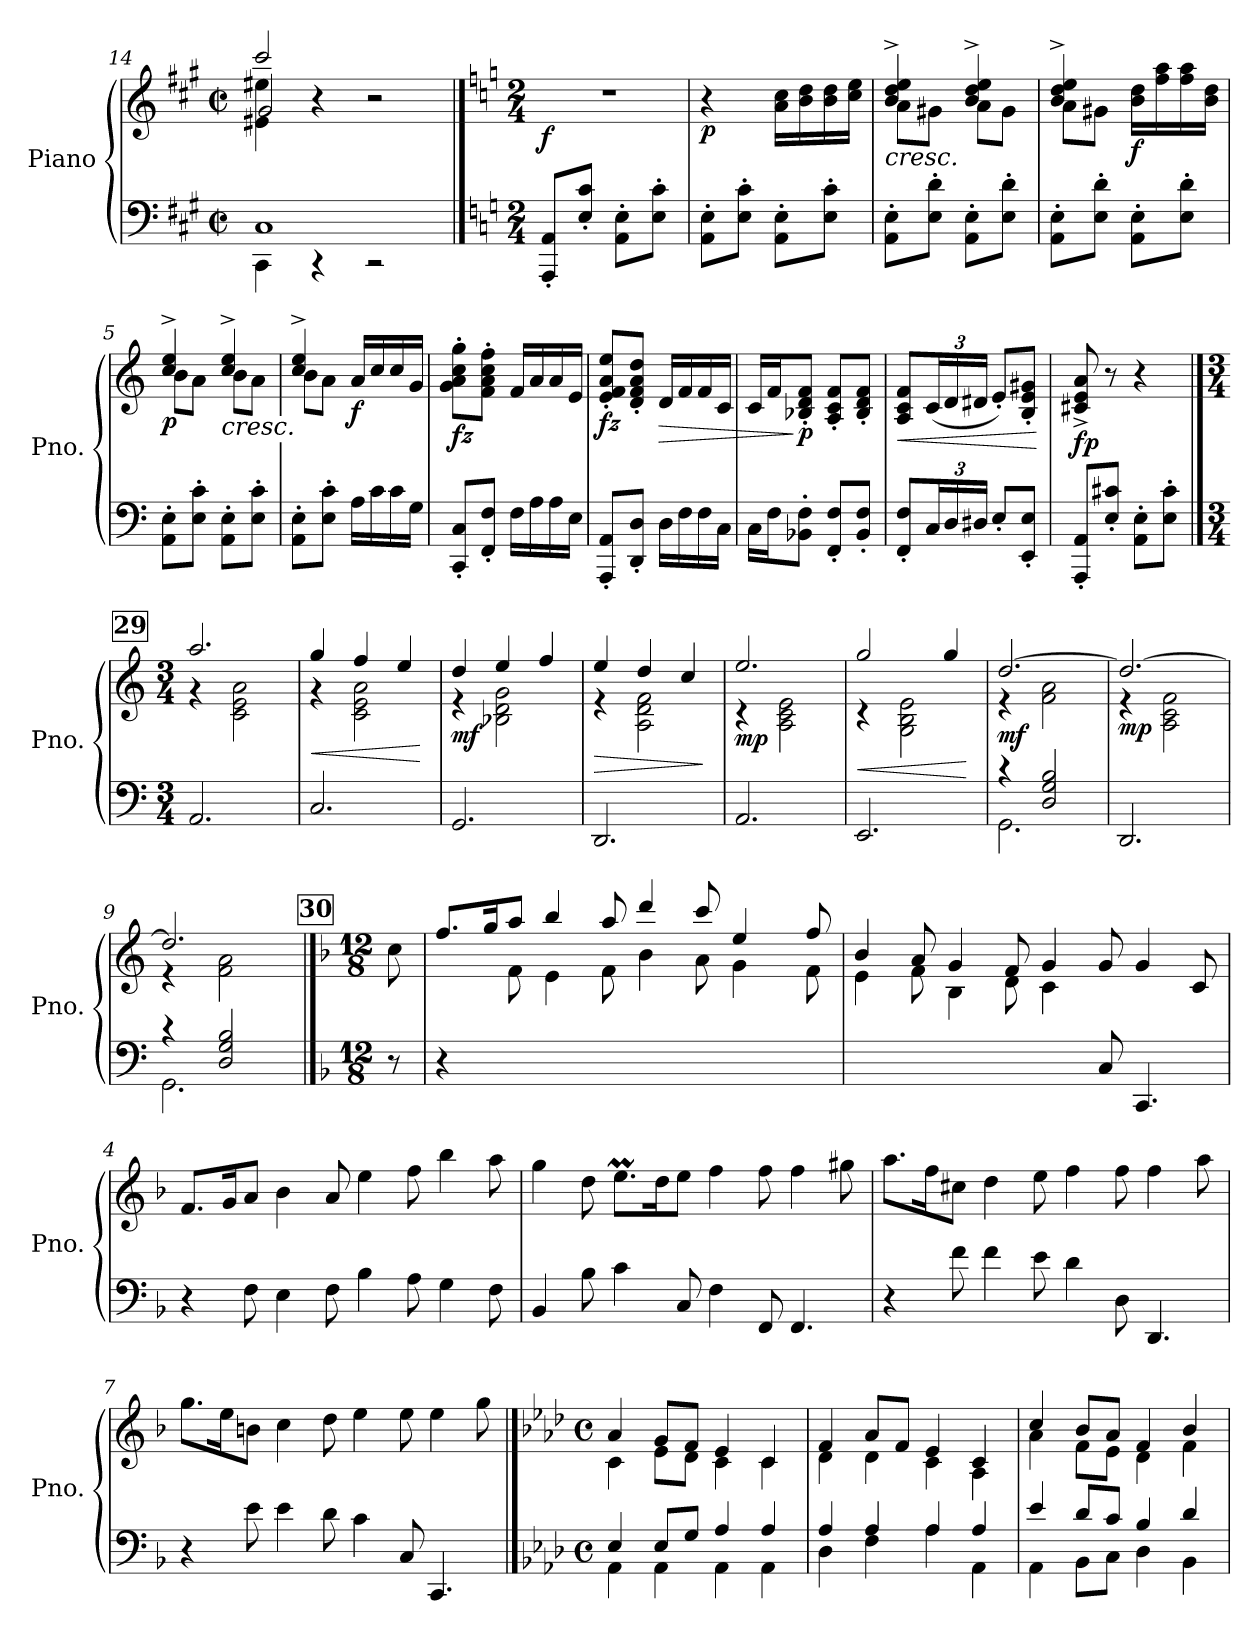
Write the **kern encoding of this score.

**kern	**kern	**dynam
*part1	*part1	*part1
*staff2	*staff1	*staff1/2
*I"Piano	*	*
*I'Pno.	*	*
*clefF4	*clefG2	*
*k[f#c#g#]	*k[f#c#g#]	*
*M2/2	*M2/2	*
*met(c|)	*met(c|)	*
=14	=14	=14
*^	*^	*
*	*	*	*^	*
1C#	4CC#\	2ccc#/	4e#X\ 4ee#X\	2g#/	.
.	4r	.	4r	.	.
.	2r	2r	2r	2r	.
*v	*v	*	*	*	*
*	*v	*v	*v	*
!!LO:PB:g=z
==1	==1	==1
!!LO:REH:place=s1:a:B:fs=14:t=28
*k[]	*k[]	*
*M2/4	*M2/4	*
*^	*^	*
*	*	*	*^	*
!	!	!LO:TX:a:B:t=Allegro	!	!	!
!	!	!	!	!	!LO:DY:b
*v	*v	*	*	*	*
*	*v	*v	*v	*
8AAA/' 8AA/'L	2r	f
8E/' 8c/'J	.	.
8AA\' 8E\'L	.	.
8E\' 8c\'J	.	.
=2	=2	=2
!	!	!LO:DY:b
8AA\' 8E\'L	4r	p
8E\' 8c\'J	.	.
8AA\' 8E\'L	16a\ 16cc\LL	.
.	16b\ 16dd\	.
8E\' 8c\'J	16b\ 16dd\	.
.	16cc\ 16ee\JJ	.
=3	=3	=3
*	*^	*
!	!LO:TX:b:i:t=cresc.	!	!
8AA\' 8E\'L	4b/^ 4dd/^ 4ee/^	8a\L	.
8E\' 8d\'J	.	8g#X\J	.
8AA\' 8E\'L	4b/^ 4dd/^ 4ee/^	8a\L	.
8E\' 8d\'J	.	8g#\J	.
=4	=4	=4	=4
8AA\' 8E\'L	4b/^ 4dd/^ 4ee/^	8a\L	.
8E\' 8d\'J	.	8g#X\J	.
!	!	!	!LO:DY:b
8AA\' 8E\'L	16b\ 16dd\LL	4ryy	f
.	16ff\ 16aa\	.	.
8E\' 8d\'J	16ff\ 16aa\	.	.
.	16b\ 16dd\JJ	.	.
=5	=5	=5	=5
!	!	!	!LO:DY:b
8AA\' 8E\'L	4cc/^ 4ee/^	8b\L	p
8E\' 8c\'J	.	8a\J	.
!	!LO:TX:b:i:t=cresc.	!	!
8AA\' 8E\'L	4cc/^ 4ee/^	8b\L	.
8E\' 8c\'J	.	8a\J	.
=6	=6	=6	=6
8AA\' 8E\'L	4cc/^ 4ee/^	8b\L	.
8E\' 8c\'J	.	8a\J	.
!	!	!	!LO:DY:b
16A\LL	16a/LL	4ryy	f
16c\	16cc/	.	.
16c\	16cc/	.	.
16G\JJ	16g/JJ	.	.
*	*v	*v	*
!!LO:LB:g=z
=7	=7	=7
!	!	!LO:DY:b
8CC/' 8C/'L	8g\' 8a\' 8cc\' 8gg\'L	fz
8FF/' 8F/'J	8f\' 8a\' 8cc\' 8ff\'J	.
16F\LL	16f/LL	.
16A\	16a/	.
16A\	16a/	.
16E\JJ	16e/JJ	.
=8	=8	=8
!	!	!LO:DY:b
8AAA/' 8AA/'L	8e/' 8f/' 8a/' 8ee/'L	fz
8DD/' 8D/'J	8d/' 8f/' 8a/' 8dd/'J	.
!	!	!LO:HP:b
16D\LL	16d/LL	>
16F\	16f/	.
16F\	16f/	.
16C\JJ	16c/JJ	.
=9	=9	=9
16C\LL	16c/LL	.
16F\J	16f/J	.
!	!	!LO:DY:n=1:b
8BB-X\' 8F\'J	8B-X/' 8d/' 8f/'J	] p
8FF/' 8F/'L	8A/' 8c/' 8f/'L	.
8BB-/' 8F/'J	8B-/' 8d/' 8f/'J	.
=10	=10	=10
!	!	!LO:HP:b
8FF/' 8F/'L	8A/ 8c/ 8f/L	<
*Xbrackettup	*Xbrackettup	*
24C/L	(<24c/L	.
24D/	24d/	.
24D#X/JJ	24d#X/JJ	.
8E'/L	8e'/L)	.
8EE/' 8E/'J	8B/' 8e/' 8g#X/'J	.
.	.	[
=11	=11	=11
!	!	!LO:DY:b
8AAA/' 8AA/'L	8c#X/^ 8e/^ 8a/^	fp
8E/' 8c#X/'J	8r	.
8AA\' 8E\'L	4r	.
8E\' 8c#\'J	.	.
!!LO:LB:g=z
!!LO:REH:place=s1:a:B:fs=14:t=29
==1	==1	==1
*M3/4	*M3/4	*
*	*^	*
!	!	!	!LO:DY:b
!	!	!	!LO:DY:n=1:b
2.AA/	2.aa/	4r	p mp
.	.	2c\ 2e\ 2a\	.
=2	=2	=2	=2
!	!	!	!LO:HP:b
2.C/	4gg/	4r	<
.	4ff/	2c\ 2e\ 2a\	.
.	4ee/	.	.
*	*v	*v	*
.	.	[
=3	=3	=3
*	*^	*
!	!	!	!LO:DY:b
2.GG/	4dd/	4r	mf
.	4ee/	2B-X\ 2d\ 2g\	.
.	4ff/	.	.
=4	=4	=4	=4
!	!	!	!LO:HP:b
2.DD/	4ee/	4r	>
.	4dd/	2A\ 2d\ 2f\	.
.	4cc/	.	.
*	*v	*v	*
.	.	]
=5	=5	=5
*	*^	*
!	!	!	!LO:DY:b
2.AA/	2.ee/	4r	mp
.	.	2A\ 2c\ 2e\	.
=6	=6	=6	=6
!	!	!	!LO:HP:b
2.EE/	2gg/	4r	<
.	.	2G\ 2B\ 2e\	.
.	4gg/	.	.
*	*v	*v	*
.	.	[
=7	=7	=7
*^	*^	*
!	!	!	!	!LO:DY:b
2.GG\	4rc	[2.dd/	4r	mf
.	2D/ 2G/ 2B/	.	2f\ 2a\	.
=8	=8	=8	=8	=8
!	!	!	!	!LO:DY:b
*v	*v	*	*	*
2.DD/	2.dd/_	4r	mp
.	.	2A\ 2c\ 2f\	.
=9	=9	=9	=9
*^	*	*	*
2.GG\	4rc	2.dd/]	4r	.
.	2D/ 2G/ 2B/	.	2f\ 2a\	.
*v	*v	*	*	*
*	*v	*v	*
!!LO:LB:g=z
!!LO:REH:place=s1:a:B:fs=14:t=30
==1	==1	==1
*k[b-]	*k[b-]	*
*M12/8	*M12/8	*
8r	8cc\	.
=2	=2	=2
*	*^	*
4r	8.ff/L	4ryy	.
.	16gg/K	.	.
1ryy	8aa/J	8f\	.
.	4bb-/	4e\	.
.	8aa/	8f\	.
.	4ddd/	4b-\	.
.	8ccc/	8a\	.
.	4ee/	4g\	.
4ryy	.	.	.
.	8ff/	8f\	.
=3	=3	=3	=3
1ryy	4b-/	4e\	.
.	8a/	8f\	.
.	4g/	4B-\	.
.	8f/	8d\	.
.	4g/	4c\	.
8C/	8g/	2ryy	.
4.CC/	4g/	.	.
.	8c/	.	.
*	*v	*v	*
=4	=4	=4
4r	8.f/L	.
.	16g/K	.
8F\	8a/J	.
4E\	4b-\	.
8F\	8a/	.
4B-\	4ee\	.
8A\	8ff\	.
4G\	4bb-\	.
8F\	8aa\	.
!!LO:LB:g=z
=5	=5	=5
4BB-/	4gg\	.
8B-\	8dd\	.
4c\	8.eem\L	.
.	16dd\K	.
8C/	8ee\J	.
4F\	4ff\	.
8FF/	8ff\	.
4.FF/	4ff\	.
.	8gg#X\	.
=6	=6	=6
4r	8.aa\L	.
.	16ff\K	.
8f\	8cc#X\J	.
4f\	4dd\	.
8e\	8ee\	.
4d\	4ff\	.
8D\	8ff\	.
4.DD/	4ff\	.
.	8aa\	.
=7	=7	=7
4r	8.gg\L	.
.	16ee\K	.
8e\	8bn\J	.
4e\	4cc\	.
8d\	8dd\	.
4c\	4ee\	.
8C/	8ee\	.
4.CC/	4ee\	.
.	8gg\	.
!!LO:PB:g=z
==1	==1	==1
!!LO:REH:place=s1:a:B:fs=14:t=31
*k[b-e-a-d-]	*k[b-e-a-d-]	*
*M4/4	*M4/4	*
*met(c)	*met(c)	*
*	*MM110	*
*^	*^	*
4E-/	4AA-\	4a-/	4c\	.
8E-/L	4AA-\	8g/L	8e-\L	.
8G/J	.	8f/J	8d-\J	.
4A-/	4AA-\	4e-/	4c\	.
4A-/	4AA-\	4c/	4c\	.
=2	=2	=2	=2	=2
4A-/	4D-\	4f/	4d-\	.
4A-/	4F\	8a-/L	4d-\	.
.	.	8f/J	.	.
4A-/	4A-\	4e-/	4c\	.
4A-/	4AA-\	4c/	4A-\	.
=3	=3	=3	=3	=3
4e-/	4AA-\	4cc/	4a-\	.
8d-/L	8BB-\L	8b-/L	8f\L	.
8c/J	8C\J	8a-/J	8e-\J	.
4B-/	4D-\	4f/	4d-\	.
4d-/	4BB-\	4b-/	4f\	.
*v	*v	*	*	*
*	*v	*v	*
=	=	=
*-	*-	*-
